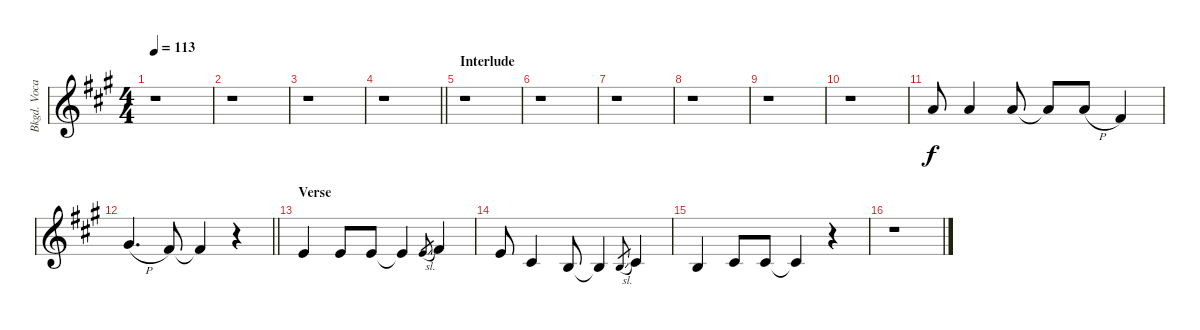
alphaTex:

\track ("Bkgd. Vocal 1" "Bkgd. Voca") {instrument lead6voice}
\staff {score}
\tuning (E4 B3 G3 D3 A2 E2) {hide}
\ts (4 4)
\tempo 113
\clef g2
\ks f#minor
r.1{dy ff} |
r.1 |
r.1 |
\barLineRight lightlight
r.1 |
\section ("" "Interlude")
r.1 |
r.1 |
r.1 |
r.1 |
r.1 |
r.1 |
5.1.8{dy f} 5.1.4 5.1.8 5.1{t}.8 5.1{h}.8 2.1.4 |
\barLineRight lightlight
4.1{h}.4{d} 2.1.8 2.1{t}.4 r.4 |
\section ("" "Verse")
5.2.4 5.2.8 5.2.8 5.2{t}.4 5.2{sl}.8{gr} 7.2.4 |
5.2.8 2.2.4 0.2.8 0.2{t}.4 0.2{sl}.8{gr} 2.2.4 |
0.2.4 2.2.8 2.2.8 2.2{t}.4 r.4 |
r.1
